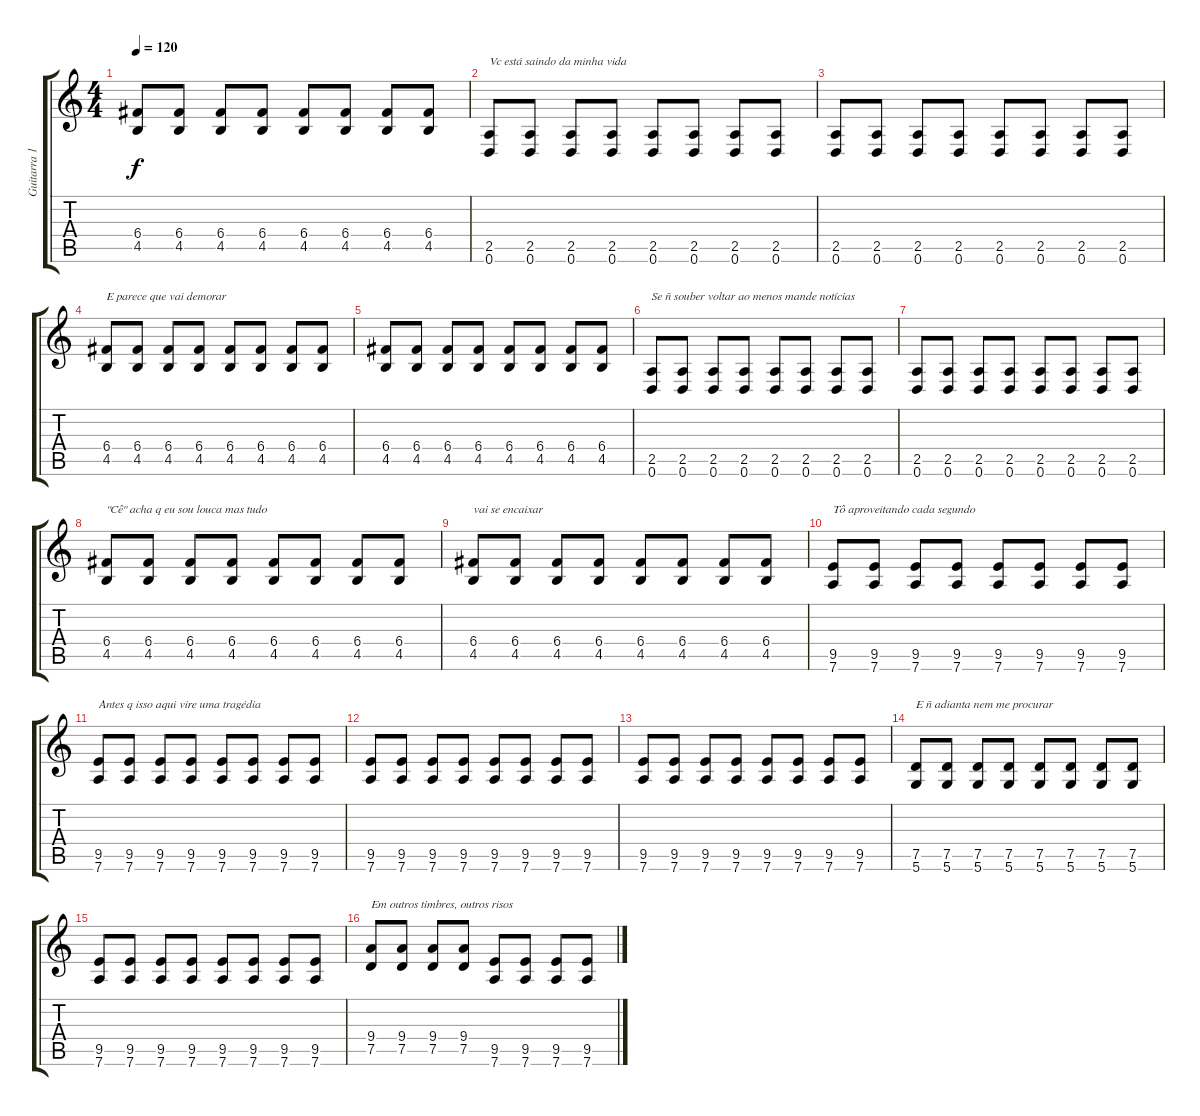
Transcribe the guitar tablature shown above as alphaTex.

\track ("Guitarra 1" "Guitarra 1") {instrument distortionguitar}
\staff {score tabs}
\tuning (D4 A3 F3 C3 G2 D2) {hide}
\ts (4 4)
\tempo 120
\clef g2
\ks c
(6.4 4.5).8{dy f} (6.4 4.5).8 (6.4 4.5).8 (6.4 4.5).8 (6.4 4.5).8 (6.4 4.5).8 (6.4 4.5).8 (6.4 4.5).8 |
(2.5 0.6).8{txt "Vc está saindo da minha vida"} (2.5 0.6).8 (2.5 0.6).8 (2.5 0.6).8 (2.5 0.6).8 (2.5 0.6).8 (2.5 0.6).8 (2.5 0.6).8 |
(2.5 0.6).8 (2.5 0.6).8 (2.5 0.6).8 (2.5 0.6).8 (2.5 0.6).8 (2.5 0.6).8 (2.5 0.6).8 (2.5 0.6).8 |
(6.4 4.5).8{txt "E parece que vai demorar"} (6.4 4.5).8 (6.4 4.5).8 (6.4 4.5).8 (6.4 4.5).8 (6.4 4.5).8 (6.4 4.5).8 (6.4 4.5).8 |
(6.4 4.5).8 (6.4 4.5).8 (6.4 4.5).8 (6.4 4.5).8 (6.4 4.5).8 (6.4 4.5).8 (6.4 4.5).8 (6.4 4.5).8 |
(2.5 0.6).8{txt "Se ñ souber voltar ao menos mande notícias"} (2.5 0.6).8 (2.5 0.6).8 (2.5 0.6).8 (2.5 0.6).8 (2.5 0.6).8 (2.5 0.6).8 (2.5 0.6).8 |
(2.5 0.6).8 (2.5 0.6).8 (2.5 0.6).8 (2.5 0.6).8 (2.5 0.6).8 (2.5 0.6).8 (2.5 0.6).8 (2.5 0.6).8 |
(6.4 4.5).8{txt "\"Cê\" acha q eu sou louca mas tudo "} (6.4 4.5).8 (6.4 4.5).8 (6.4 4.5).8 (6.4 4.5).8 (6.4 4.5).8 (6.4 4.5).8 (6.4 4.5).8 |
(6.4 4.5).8{txt "vai se encaixar"} (6.4 4.5).8 (6.4 4.5).8 (6.4 4.5).8 (6.4 4.5).8 (6.4 4.5).8 (6.4 4.5).8 (6.4 4.5).8 |
(9.5 7.6).8{txt "Tô aproveitando cada segundo"} (9.5 7.6).8 (9.5 7.6).8 (9.5 7.6).8 (9.5 7.6).8 (9.5 7.6).8 (9.5 7.6).8 (9.5 7.6).8 |
(9.5 7.6).8{txt "Antes q isso aqui vire uma tragédia"} (9.5 7.6).8 (9.5 7.6).8 (9.5 7.6).8 (9.5 7.6).8 (9.5 7.6).8 (9.5 7.6).8 (9.5 7.6).8 |
(9.5 7.6).8 (9.5 7.6).8 (9.5 7.6).8 (9.5 7.6).8 (9.5 7.6).8 (9.5 7.6).8 (9.5 7.6).8 (9.5 7.6).8 |
(9.5 7.6).8 (9.5 7.6).8 (9.5 7.6).8 (9.5 7.6).8 (9.5 7.6).8 (9.5 7.6).8 (9.5 7.6).8 (9.5 7.6).8 |
(7.5 5.6).8{txt "E ñ adianta nem me procurar"} (7.5 5.6).8 (7.5 5.6).8 (7.5 5.6).8 (7.5 5.6).8 (7.5 5.6).8 (7.5 5.6).8 (7.5 5.6).8 |
(9.5 7.6).8 (9.5 7.6).8 (9.5 7.6).8 (9.5 7.6).8 (9.5 7.6).8 (9.5 7.6).8 (9.5 7.6).8 (9.5 7.6).8 |
(9.4 7.5).8{txt "Em outros timbres, outros risos"} (9.4 7.5).8 (9.4 7.5).8 (9.4 7.5).8 (9.5 7.6).8 (9.5 7.6).8 (9.5 7.6).8 (9.5 7.6).8
